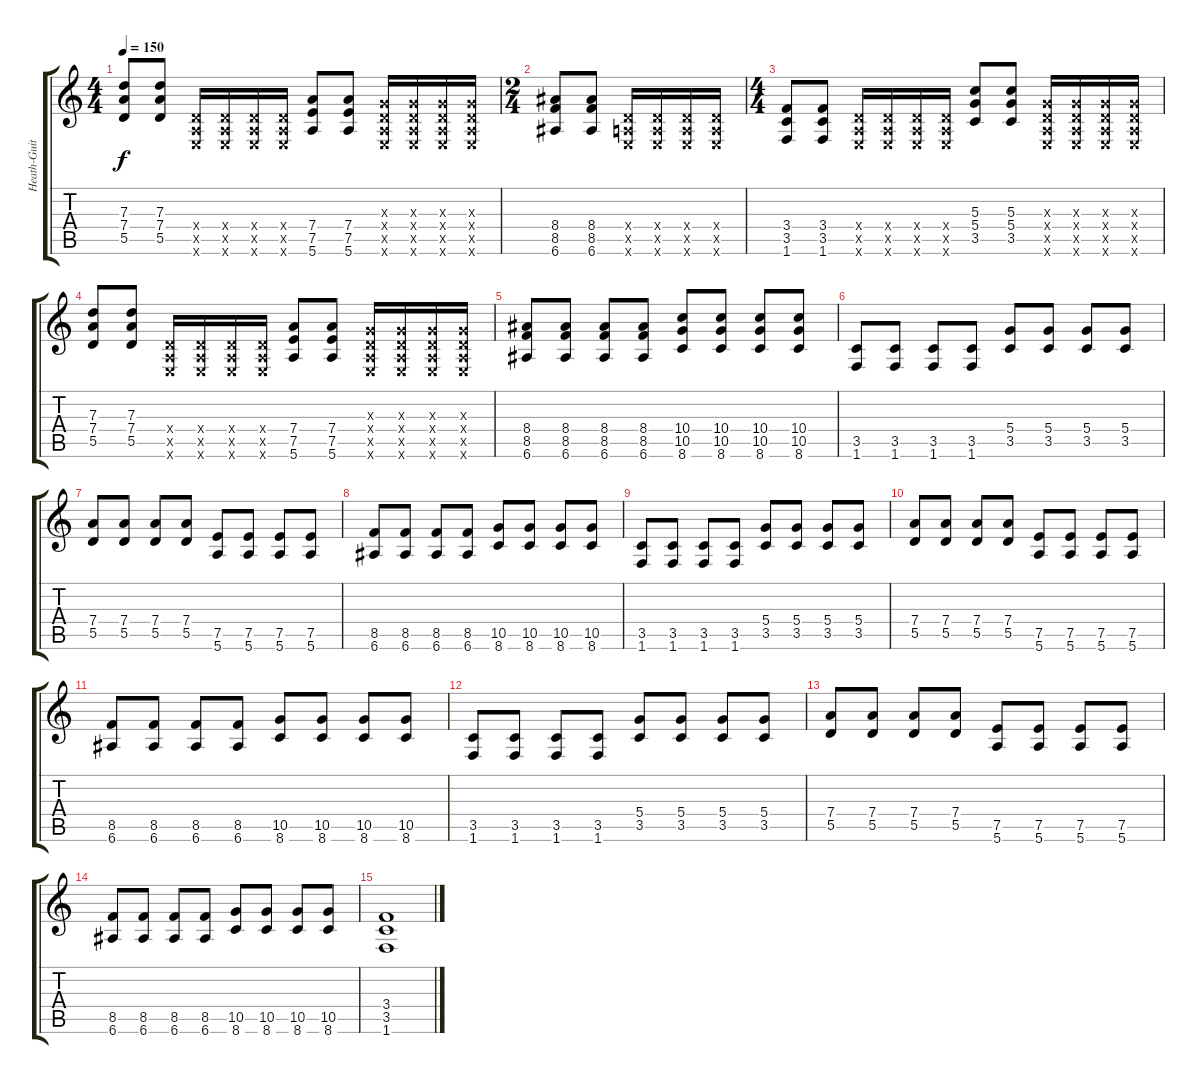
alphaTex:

\track ("Heath-Guitar2" "Heath-Guit") {instrument overdrivenguitar}
\staff {score tabs}
\tuning (E4 B3 G3 D3 A2 E2) {hide}
\ts (4 4)
\tempo 150
\clef g2
\ks c
(7.3 7.4 5.5).8{dy f} (7.3 7.4 5.5).8 (0.4{x} 0.5{x} 0.6{x}).16 (0.4{x} 0.5{x} 0.6{x}).16 (0.4{x} 0.5{x} 0.6{x}).16 (0.4{x} 0.5{x} 0.6{x}).16 (7.4 7.5 5.6).8 (7.4 7.5 5.6).8 (0.3{x} 0.4{x} 0.5{x} 0.6{x}).16 (0.3{x} 0.4{x} 0.5{x} 0.6{x}).16 (0.3{x} 0.4{x} 0.5{x} 0.6{x}).16 (0.3{x} 0.4{x} 0.5{x} 0.6{x}).16 |
\ts (2 4)
(8.4 8.5 6.6).8 (8.4 8.5 6.6).8 (0.4{x} 0.5{x} 0.6{x}).16 (0.4{x} 0.5{x} 0.6{x}).16 (0.4{x} 0.5{x} 0.6{x}).16 (0.4{x} 0.5{x} 0.6{x}).16 |
\ts (4 4)
(3.4 3.5 1.6).8 (3.4 3.5 1.6).8 (0.4{x} 0.5{x} 0.6{x}).16 (0.4{x} 0.5{x} 0.6{x}).16 (0.4{x} 0.5{x} 0.6{x}).16 (0.4{x} 0.5{x} 0.6{x}).16 (5.3 5.4 3.5).8 (5.3 5.4 3.5).8 (0.3{x} 0.4{x} 0.5{x} 0.6{x}).16 (0.3{x} 0.4{x} 0.5{x} 0.6{x}).16 (0.3{x} 0.4{x} 0.5{x} 0.6{x}).16 (0.3{x} 0.4{x} 0.5{x} 0.6{x}).16 |
(7.3 7.4 5.5).8 (7.3 7.4 5.5).8 (0.4{x} 0.5{x} 0.6{x}).16 (0.4{x} 0.5{x} 0.6{x}).16 (0.4{x} 0.5{x} 0.6{x}).16 (0.4{x} 0.5{x} 0.6{x}).16 (7.4 7.5 5.6).8 (7.4 7.5 5.6).8 (0.3{x} 0.4{x} 0.5{x} 0.6{x}).16 (0.3{x} 0.4{x} 0.5{x} 0.6{x}).16 (0.3{x} 0.4{x} 0.5{x} 0.6{x}).16 (0.3{x} 0.4{x} 0.5{x} 0.6{x}).16 |
(8.4 8.5 6.6).8 (8.4 8.5 6.6).8 (8.4 8.5 6.6).8 (8.4 8.5 6.6).8 (10.4 10.5 8.6).8 (10.4 10.5 8.6).8 (10.4 10.5 8.6).8 (10.4 10.5 8.6).8 |
(3.5 1.6).8 (3.5 1.6).8 (3.5 1.6).8 (3.5 1.6).8 (5.4 3.5).8 (5.4 3.5).8 (5.4 3.5).8 (5.4 3.5).8 |
(7.4 5.5).8 (7.4 5.5).8 (7.4 5.5).8 (7.4 5.5).8 (7.5 5.6).8 (7.5 5.6).8 (7.5 5.6).8 (7.5 5.6).8 |
(8.5 6.6).8 (8.5 6.6).8 (8.5 6.6).8 (8.5 6.6).8 (10.5 8.6).8 (10.5 8.6).8 (10.5 8.6).8 (10.5 8.6).8 |
(3.5 1.6).8 (3.5 1.6).8 (3.5 1.6).8 (3.5 1.6).8 (5.4 3.5).8 (5.4 3.5).8 (5.4 3.5).8 (5.4 3.5).8 |
(7.4 5.5).8 (7.4 5.5).8 (7.4 5.5).8 (7.4 5.5).8 (7.5 5.6).8 (7.5 5.6).8 (7.5 5.6).8 (7.5 5.6).8 |
(8.5 6.6).8 (8.5 6.6).8 (8.5 6.6).8 (8.5 6.6).8 (10.5 8.6).8 (10.5 8.6).8 (10.5 8.6).8 (10.5 8.6).8 |
(3.5 1.6).8 (3.5 1.6).8 (3.5 1.6).8 (3.5 1.6).8 (5.4 3.5).8 (5.4 3.5).8 (5.4 3.5).8 (5.4 3.5).8 |
(7.4 5.5).8 (7.4 5.5).8 (7.4 5.5).8 (7.4 5.5).8 (7.5 5.6).8 (7.5 5.6).8 (7.5 5.6).8 (7.5 5.6).8 |
(8.5 6.6).8 (8.5 6.6).8 (8.5 6.6).8 (8.5 6.6).8 (10.5 8.6).8 (10.5 8.6).8 (10.5 8.6).8 (10.5 8.6).8 |
(3.4 3.5 1.6).1
